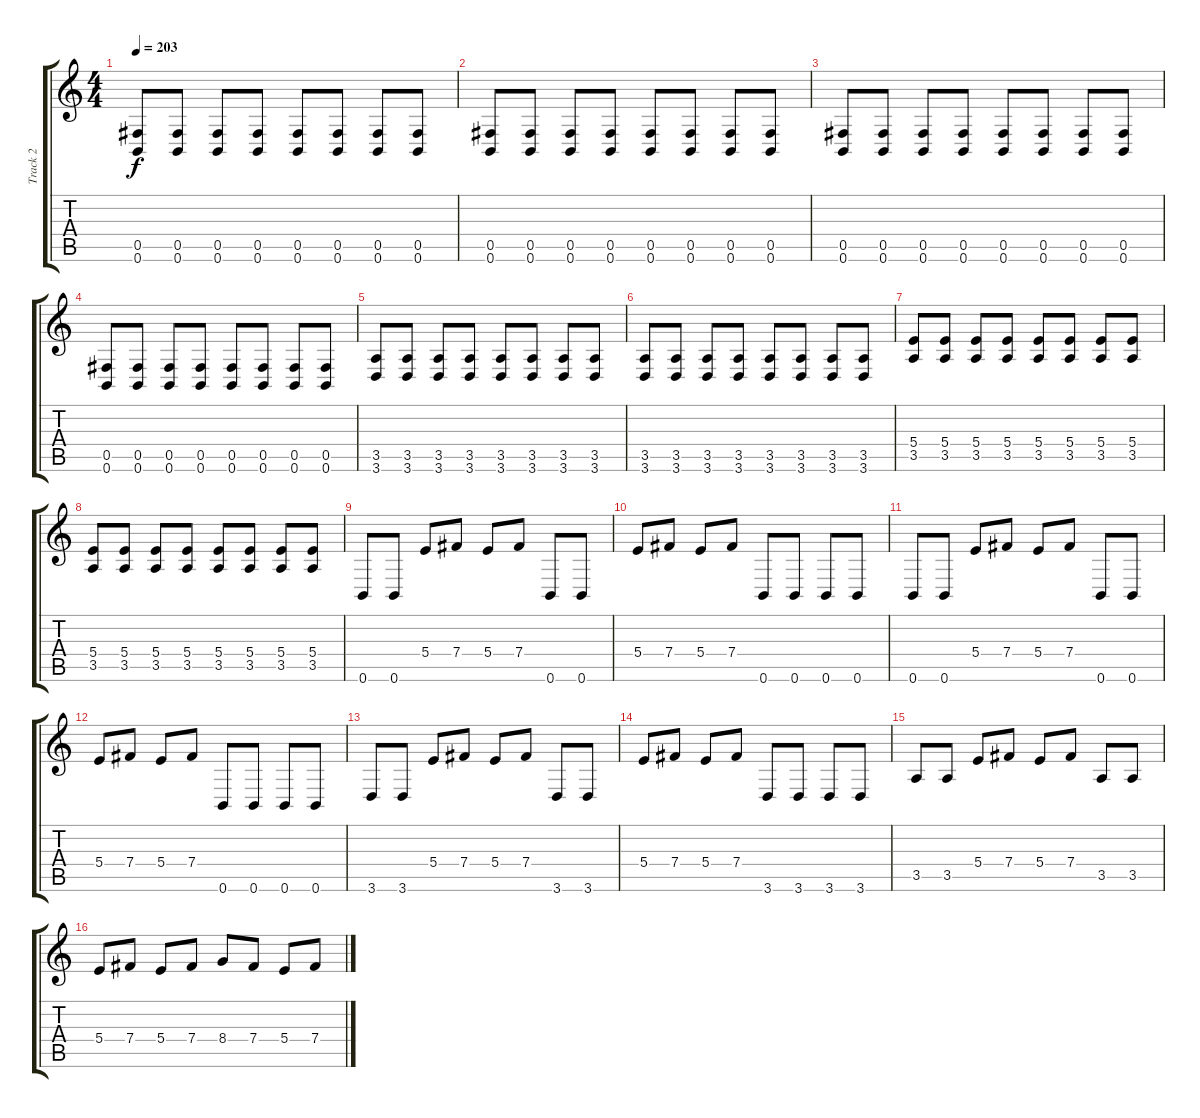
\track ("Track 2" "Track 2") {instrument distortionguitar}
\staff {score tabs}
\tuning (Db4 Ab3 E3 B2 Gb2 B1) {hide}
\ts (4 4)
\tempo 203
\clef g2
\ks c
(0.5 0.6).8{dy f} (0.5 0.6).8 (0.5 0.6).8 (0.5 0.6).8 (0.5 0.6).8 (0.5 0.6).8 (0.5 0.6).8 (0.5 0.6).8 |
(0.5 0.6).8 (0.5 0.6).8 (0.5 0.6).8 (0.5 0.6).8 (0.5 0.6).8 (0.5 0.6).8 (0.5 0.6).8 (0.5 0.6).8 |
(0.5 0.6).8 (0.5 0.6).8 (0.5 0.6).8 (0.5 0.6).8 (0.5 0.6).8 (0.5 0.6).8 (0.5 0.6).8 (0.5 0.6).8 |
(0.5 0.6).8 (0.5 0.6).8 (0.5 0.6).8 (0.5 0.6).8 (0.5 0.6).8 (0.5 0.6).8 (0.5 0.6).8 (0.5 0.6).8 |
(3.5 3.6).8 (3.5 3.6).8 (3.5 3.6).8 (3.5 3.6).8 (3.5 3.6).8 (3.5 3.6).8 (3.5 3.6).8 (3.5 3.6).8 |
(3.5 3.6).8 (3.5 3.6).8 (3.5 3.6).8 (3.5 3.6).8 (3.5 3.6).8 (3.5 3.6).8 (3.5 3.6).8 (3.5 3.6).8 |
(5.4 3.5).8 (5.4 3.5).8 (5.4 3.5).8 (5.4 3.5).8 (5.4 3.5).8 (5.4 3.5).8 (5.4 3.5).8 (5.4 3.5).8 |
(5.4 3.5).8 (5.4 3.5).8 (5.4 3.5).8 (5.4 3.5).8 (5.4 3.5).8 (5.4 3.5).8 (5.4 3.5).8 (5.4 3.5).8 |
0.6.8{volume 16} 0.6.8 5.4.8 7.4.8 5.4.8 7.4.8 0.6.8 0.6.8 |
5.4.8 7.4.8 5.4.8 7.4.8 0.6.8 0.6.8 0.6.8 0.6.8 |
0.6.8 0.6.8 5.4.8 7.4.8 5.4.8 7.4.8 0.6.8 0.6.8 |
5.4.8 7.4.8 5.4.8 7.4.8 0.6.8 0.6.8 0.6.8 0.6.8 |
3.6.8 3.6.8 5.4.8 7.4.8 5.4.8 7.4.8 3.6.8 3.6.8 |
5.4.8 7.4.8 5.4.8 7.4.8 3.6.8 3.6.8 3.6.8 3.6.8 |
3.5.8 3.5.8 5.4.8 7.4.8 5.4.8 7.4.8 3.5.8 3.5.8 |
5.4.8 7.4.8 5.4.8 7.4.8 8.4.8 7.4.8 5.4.8 7.4.8
